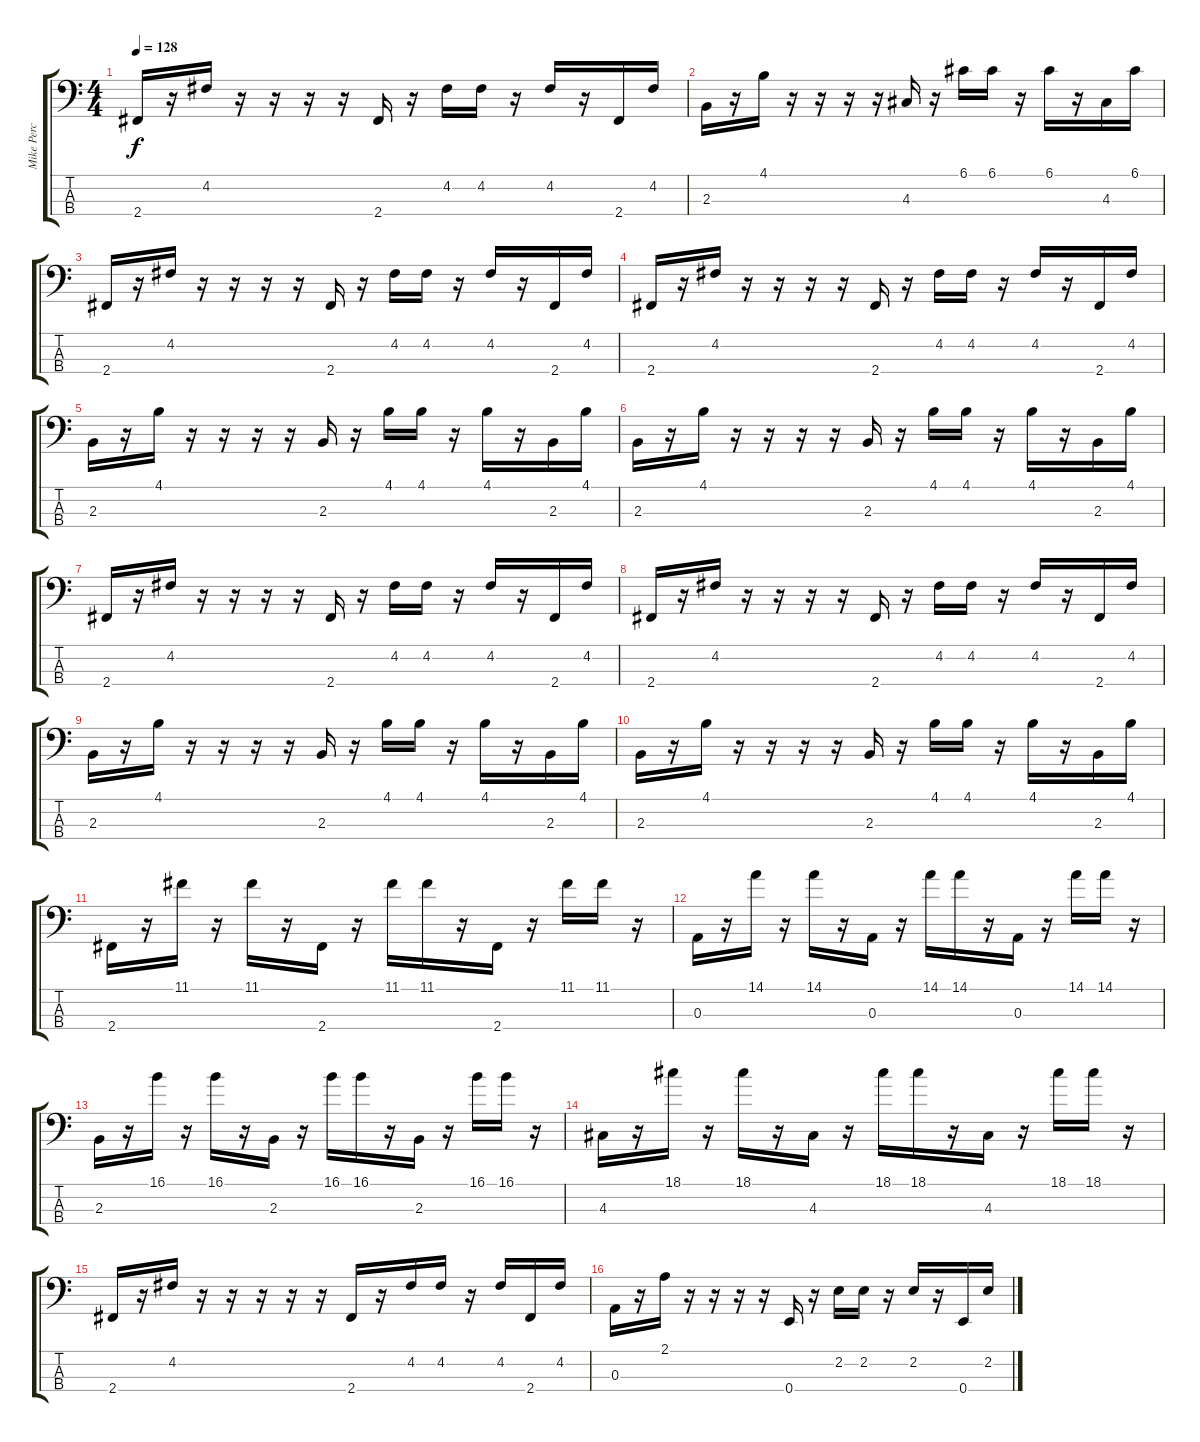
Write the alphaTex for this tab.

\track (" Mike Percy" " Mike Perc") {instrument slapbass1}
\staff {score tabs}
\tuning (G2 D2 A1 E1) {hide}
\ts (4 4)
\tempo 128
\clef f4
\ks c
2.4.16{dy f} r.16 4.2.16 r.16 r.16 r.16 r.16 2.4.16 r.16 4.2.16 4.2.16 r.16 4.2.16 r.16 2.4.16 4.2.16 |
2.3.16 r.16 4.1.16 r.16 r.16 r.16 r.16 4.3.16 r.16 6.1.16 6.1.16 r.16 6.1.16 r.16 4.3.16 6.1.16 |
2.4.16 r.16 4.2.16 r.16 r.16 r.16 r.16 2.4.16 r.16 4.2.16 4.2.16 r.16 4.2.16 r.16 2.4.16 4.2.16 |
2.4.16 r.16 4.2.16 r.16 r.16 r.16 r.16 2.4.16 r.16 4.2.16 4.2.16 r.16 4.2.16 r.16 2.4.16 4.2.16 |
2.3.16 r.16 4.1.16 r.16 r.16 r.16 r.16 2.3.16 r.16 4.1.16 4.1.16 r.16 4.1.16 r.16 2.3.16 4.1.16 |
2.3.16 r.16 4.1.16 r.16 r.16 r.16 r.16 2.3.16 r.16 4.1.16 4.1.16 r.16 4.1.16 r.16 2.3.16 4.1.16 |
2.4.16 r.16 4.2.16 r.16 r.16 r.16 r.16 2.4.16 r.16 4.2.16 4.2.16 r.16 4.2.16 r.16 2.4.16 4.2.16 |
2.4.16 r.16 4.2.16 r.16 r.16 r.16 r.16 2.4.16 r.16 4.2.16 4.2.16 r.16 4.2.16 r.16 2.4.16 4.2.16 |
2.3.16 r.16 4.1.16 r.16 r.16 r.16 r.16 2.3.16 r.16 4.1.16 4.1.16 r.16 4.1.16 r.16 2.3.16 4.1.16 |
2.3.16 r.16 4.1.16 r.16 r.16 r.16 r.16 2.3.16 r.16 4.1.16 4.1.16 r.16 4.1.16 r.16 2.3.16 4.1.16 |
2.4.16 r.16 11.1.16 r.16 11.1.16 r.16 2.4.16 r.16 11.1.16 11.1.16 r.16 2.4.16 r.16 11.1.16 11.1.16 r.16 |
0.3.16 r.16 14.1.16 r.16 14.1.16 r.16 0.3.16 r.16 14.1.16 14.1.16 r.16 0.3.16 r.16 14.1.16 14.1.16 r.16 |
2.3.16 r.16 16.1.16 r.16 16.1.16 r.16 2.3.16 r.16 16.1.16 16.1.16 r.16 2.3.16 r.16 16.1.16 16.1.16 r.16 |
4.3.16 r.16 18.1.16 r.16 18.1.16 r.16 4.3.16 r.16 18.1.16 18.1.16 r.16 4.3.16 r.16 18.1.16 18.1.16 r.16 |
2.4.16 r.16 4.2.16 r.16 r.16 r.16 r.16 r.16 2.4.16 r.16 4.2.16 4.2.16 r.16 4.2.16 2.4.16 4.2.16 |
0.3.16 r.16 2.1.16 r.16 r.16 r.16 r.16 0.4.16 r.16 2.2.16 2.2.16 r.16 2.2.16 r.16 0.4.16 2.2.16
